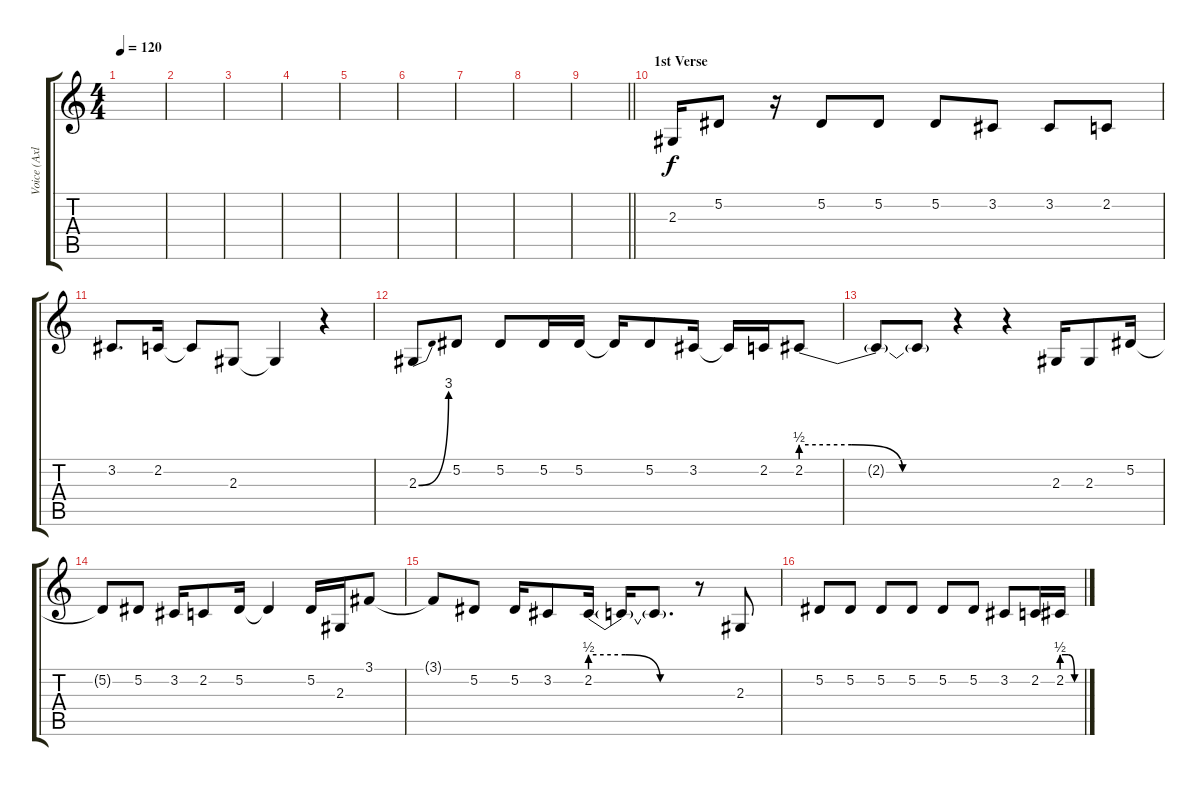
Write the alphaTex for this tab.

\track ("Voice (Axl)" "Voice (Axl") {instrument lead2sawtooth}
\staff {score tabs}
\tuning (Eb4 Bb3 Gb3 Db3 Ab2 Eb2) {hide}
\ts (4 4)
\tempo 120
\clef g2
\ks c
|
|
|
|
|
|
|
|
\barLineRight lightlight
|
\section ("" "1st Verse")
2.3.16 5.2.8 r.16 5.2.8 5.2.8 5.2.8 3.2.8 3.2.8 2.2.8 |
3.2.8{d} 2.2.16 2.2{t}.8 2.3.8 2.3{t}.4 r.4 |
2.3{be (bend 0 0 60 12)}.8 5.2.8 5.2.8 5.2.16 5.2.16 5.2{t}.16 5.2.8 3.2.16 3.2{t}.16 2.2.16 2.2{be (custom 0 2 20 2 40 0 60 0)}.8 |
2.2{t}.8 2.2{t}.8 r.4 r.4 2.3.16 2.3.8 5.2.16 |
5.2{t}.8 5.2.8 3.2.16 2.2.8 5.2.16 5.2{t}.4 5.2.16 2.3.16 3.1.8 |
3.1{t}.8 5.2.8 5.2.16 3.2.8 2.2{be (custom 0 2 20 2 40 0 60 0)}.16 2.2{t}.16 2.2{t}.8{d} r.8 2.3.8 |
5.2.8 5.2.8 5.2.8 5.2.8 5.2.8 5.2.8 3.2.8 2.2.16 2.2{be (custom 0 2 20 2 40 0 60 0)}.16
